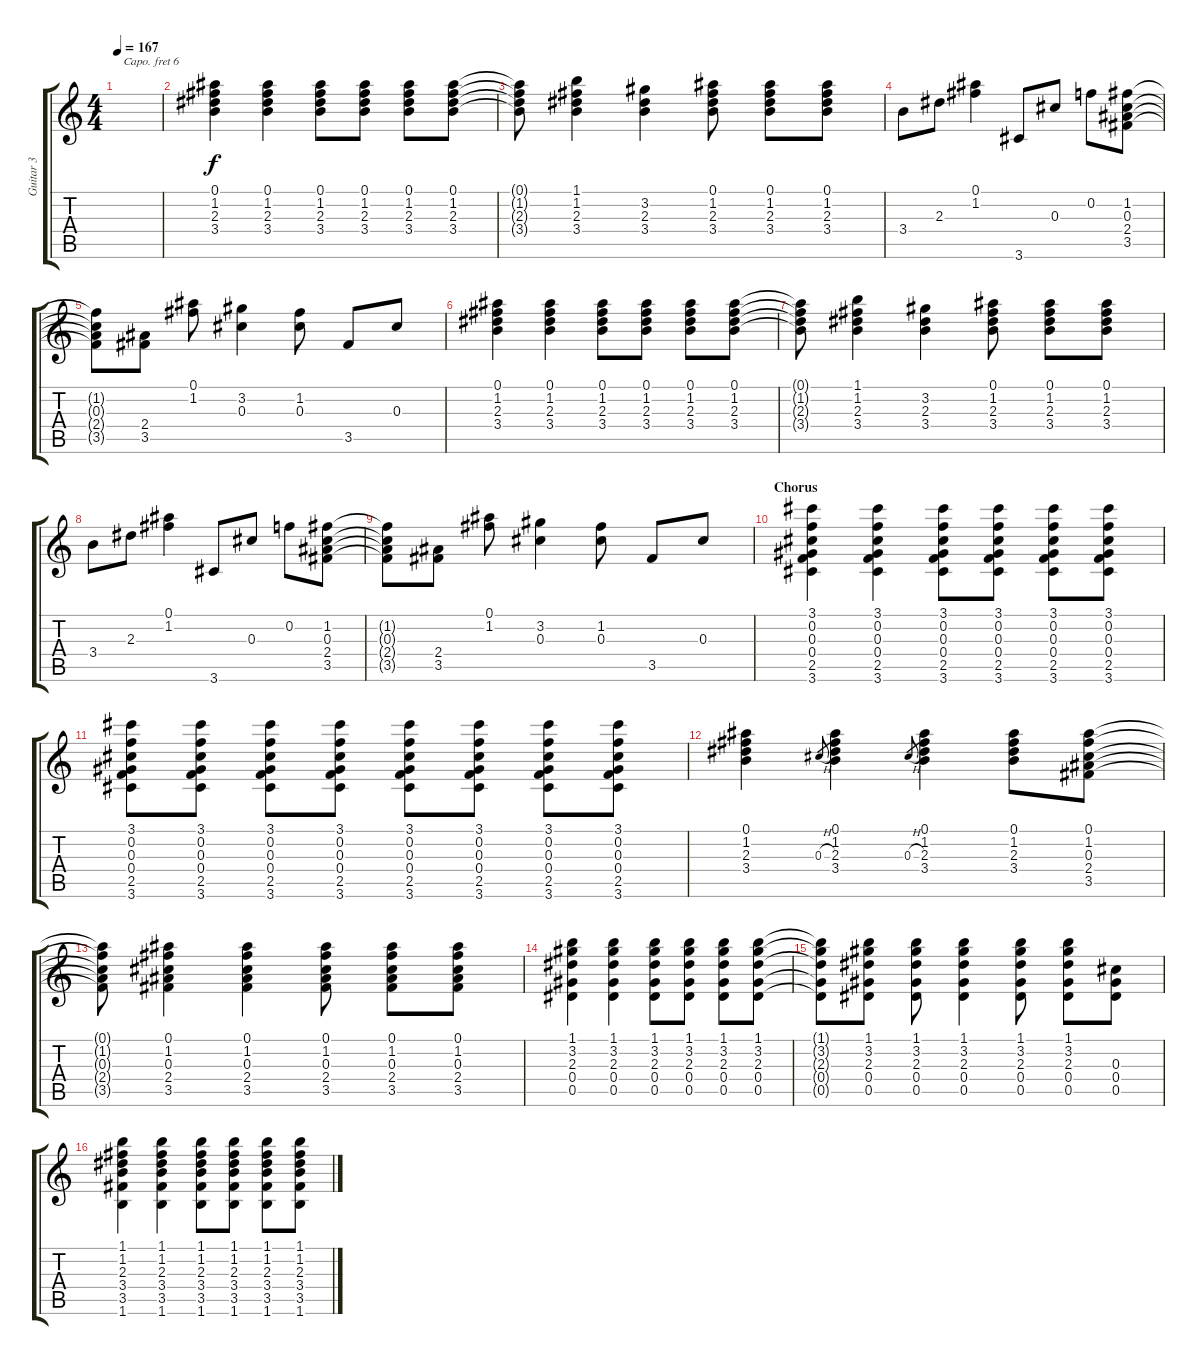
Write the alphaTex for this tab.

\track ("Guitar 3" "Guitar 3") {instrument overdrivenguitar}
\staff {score tabs}
\capo 6
\tuning (E4 B3 G3 D3 A2 E2) {hide}
\ts (4 4)
\tempo 167
\clef g2
\ks c
|
(0.1 1.2 2.3 3.4).4 (0.1 1.2 2.3 3.4).4 (0.1 1.2 2.3 3.4).8 (0.1 1.2 2.3 3.4).8 (0.1 1.2 2.3 3.4).8 (0.1 1.2 2.3 3.4).8 |
(0.1{t} 1.2{t} 2.3{t} 3.4{t}).8 (1.1 1.2 2.3 3.4).4 (3.2 2.3 3.4).4 (0.1 1.2 2.3 3.4).8 (0.1 1.2 2.3 3.4).8 (0.1 1.2 2.3 3.4).8 |
3.4.8 2.3.8 (0.1 1.2).4 3.6.8 0.3.8 0.2.8 (1.2 0.3 2.4 3.5).8 |
(1.2{t} 0.3{t} 2.4{t} 3.5{t}).8 (2.4 3.5).8 (0.1 1.2).8 (3.2 0.3).4 (1.2 0.3).8 3.5.8 0.3.8 |
(0.1 1.2 2.3 3.4).4 (0.1 1.2 2.3 3.4).4 (0.1 1.2 2.3 3.4).8 (0.1 1.2 2.3 3.4).8 (0.1 1.2 2.3 3.4).8 (0.1 1.2 2.3 3.4).8 |
(0.1{t} 1.2{t} 2.3{t} 3.4{t}).8 (1.1 1.2 2.3 3.4).4 (3.2 2.3 3.4).4 (0.1 1.2 2.3 3.4).8 (0.1 1.2 2.3 3.4).8 (0.1 1.2 2.3 3.4).8 |
3.4.8 2.3.8 (0.1 1.2).4 3.6.8 0.3.8 0.2.8 (1.2 0.3 2.4 3.5).8 |
(1.2{t} 0.3{t} 2.4{t} 3.5{t}).8 (2.4 3.5).8 (0.1 1.2).8 (3.2 0.3).4 (1.2 0.3).8 3.5.8 0.3.8 |
\section ("" "Chorus")
(3.1 0.2 0.3 0.4 2.5 3.6).4{volume 8} (3.1 0.2 0.3 0.4 2.5 3.6).4 (3.1 0.2 0.3 0.4 2.5 3.6).8 (3.1 0.2 0.3 0.4 2.5 3.6).8 (3.1 0.2 0.3 0.4 2.5 3.6).8 (3.1 0.2 0.3 0.4 2.5 3.6).8 |
(3.1 0.2 0.3 0.4 2.5 3.6).8 (3.1 0.2 0.3 0.4 2.5 3.6).8 (3.1 0.2 0.3 0.4 2.5 3.6).8 (3.1 0.2 0.3 0.4 2.5 3.6).8 (3.1 0.2 0.3 0.4 2.5 3.6).8 (3.1 0.2 0.3 0.4 2.5 3.6).8 (3.1 0.2 0.3 0.4 2.5 3.6).8 (3.1 0.2 0.3 0.4 2.5 3.6).8 |
(0.1 1.2 2.3 3.4).4 0.3{h}.8{gr} (0.1 1.2 2.3 3.4).4 0.3{h}.8{gr} (0.1 1.2 2.3 3.4).4 (0.1 1.2 2.3 3.4).8 (0.1 1.2 0.3 2.4 3.5).8 |
(0.1{t} 1.2{t} 0.3{t} 2.4{t} 3.5{t}).8 (0.1 1.2 0.3 2.4 3.5).4 (0.1 1.2 0.3 2.4 3.5).4 (0.1 1.2 0.3 2.4 3.5).8 (0.1 1.2 0.3 2.4 3.5).8 (0.1 1.2 0.3 2.4 3.5).8 |
(1.1 3.2 2.3 0.4 0.5).4 (1.1 3.2 2.3 0.4 0.5).4 (1.1 3.2 2.3 0.4 0.5).8 (1.1 3.2 2.3 0.4 0.5).8 (1.1 3.2 2.3 0.4 0.5).8 (1.1 3.2 2.3 0.4 0.5).8 |
(1.1{t} 3.2{t} 2.3{t} 0.4{t} 0.5{t}).8 (1.1 3.2 2.3 0.4 0.5).8 (1.1 3.2 2.3 0.4 0.5).8 (1.1 3.2 2.3 0.4 0.5).4 (1.1 3.2 2.3 0.4 0.5).8 (1.1 3.2 2.3 0.4 0.5).8 (0.3 0.4 0.5).8 |
(1.1 1.2 2.3 3.4 3.5 1.6).4 (1.1 1.2 2.3 3.4 3.5 1.6).4 (1.1 1.2 2.3 3.4 3.5 1.6).8 (1.1 1.2 2.3 3.4 3.5 1.6).8 (1.1 1.2 2.3 3.4 3.5 1.6).8 (1.1 1.2 2.3 3.4 3.5 1.6).8
